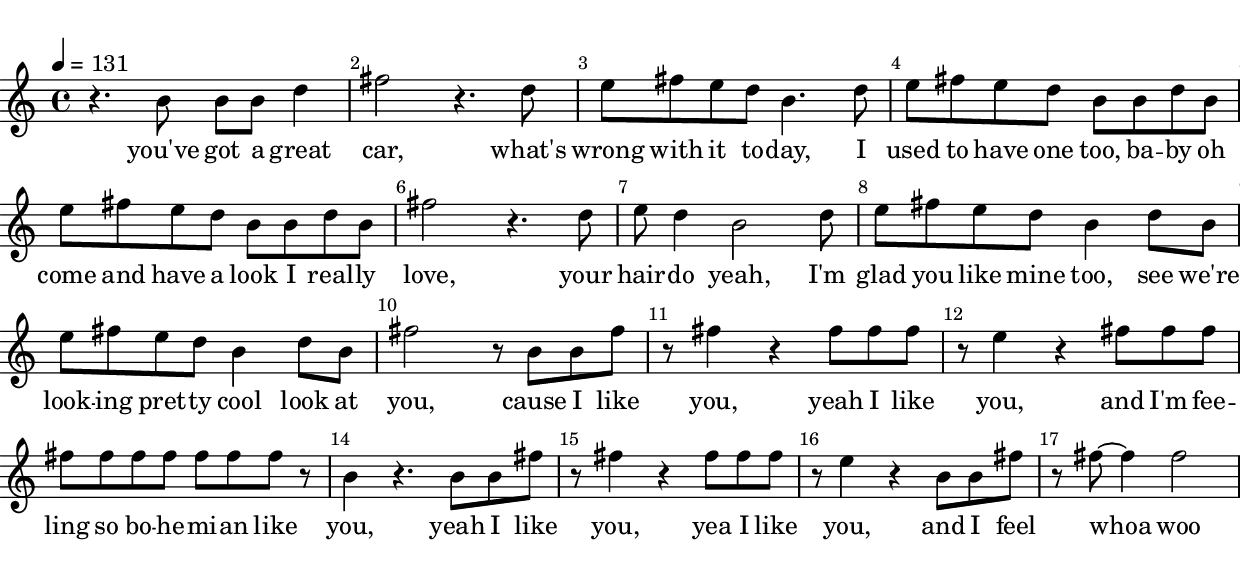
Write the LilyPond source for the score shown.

\version "2.20.0"

\paper {
  indent = 0\mm
  line-width = 210\mm
  oddHeaderMarkup = ""
  evenHeaderMarkup = ""
  oddFooterMarkup = ""
  evenFooterMarkup = ""
}




verseOne = \lyricmode {
  you've got a great car, what's wrong with it to -- day,
  I used to have one too,
  ba -- by oh come and have a look I real -- ly love,
  your hair -- do yeah, I'm glad you like mine too, see
  we're look -- ing pret -- ty cool look at you,
  cause I like you, yeah I like you, and I'm fee -- ling
  so bo -- he -- mi -- an like you, yeah I like you,
  yea I like you, and I feel whoa woo
}

mainvoice = {
  r4. b'8 b' b' d''4
  |
  fis''2 r4. d''8
  |
  e''8 fis'' e'' d'' b'4. d''8
  |
  e''8 fis'' e'' d'' b' b' d'' b'
  |
  % bar 5
  e''8 fis'' e'' d'' b' b' d'' b'
  |
  fis''2 r4. d''8
  |
  e''8 d''4 b'2 d''8
  |
  e''8 fis'' e'' d'' b'4 d''8 b'
  |
  % bar 9
  e''8 fis'' e'' d'' b'4 d''8 b'
  |
  fis''2 r8 b' b' fis''
  |
  r8 fis''4 r4 fis''8 fis'' fis''
  |
  r8 e''4 r4 fis''8 fis'' fis''
  |
  % bar 13
  fis''8 fis'' fis'' fis'' fis'' fis'' fis'' r
  |
  b'4  r4. b'8 b' fis''
  |
  r8 fis''4 r4 fis''8 fis'' fis''
  |
  r8 e''4 r4 b'8 b' fis''
  |
  % bar 17
  r8 fis''8~ fis''4 fis''2
}


othervoice = {
  r1
  |
  r1
  |
  r1
  |
  r1
  |
  % bar 5
  r1
  |
  r1
  |
  r1
  |
  r1
  |
  % bar 9
  r1
  |
  r2 r8  b' b' d''
  |
  r8 fis''4 r4 fis''8 fis'' fis''
  |
  r8 e''4 r4 fis''8 fis'' fis''
  |
  % bar 13
  fis''8 fis'' fis'' fis'' fis'' fis'' fis'' r
  |
  b'4  r4. b'8 b' fis''
  |
  r8 fis''4 r4 fis''8 fis'' fis''
  |
  r8 e''4 r4 b'8 b' fis''
  |
  % bar 17
  r8 fis''8~ fis''4 fis''2
}


mychords = \chordmode {
  b1 d1 a1 e1
}


\score {

  <<



    \new Voice = "one" {
      \tempo 4 = 131
      \override Score.BarNumber.break-visibility = ##(#t #t #t)
      %\set TabStaff.stringTunings = #custom-tuning
      \mainvoice
    }

    \new Lyrics \lyricsto "one" {
      \verseOne
    }

  >>
  \layout {}

  \midi {}
}
